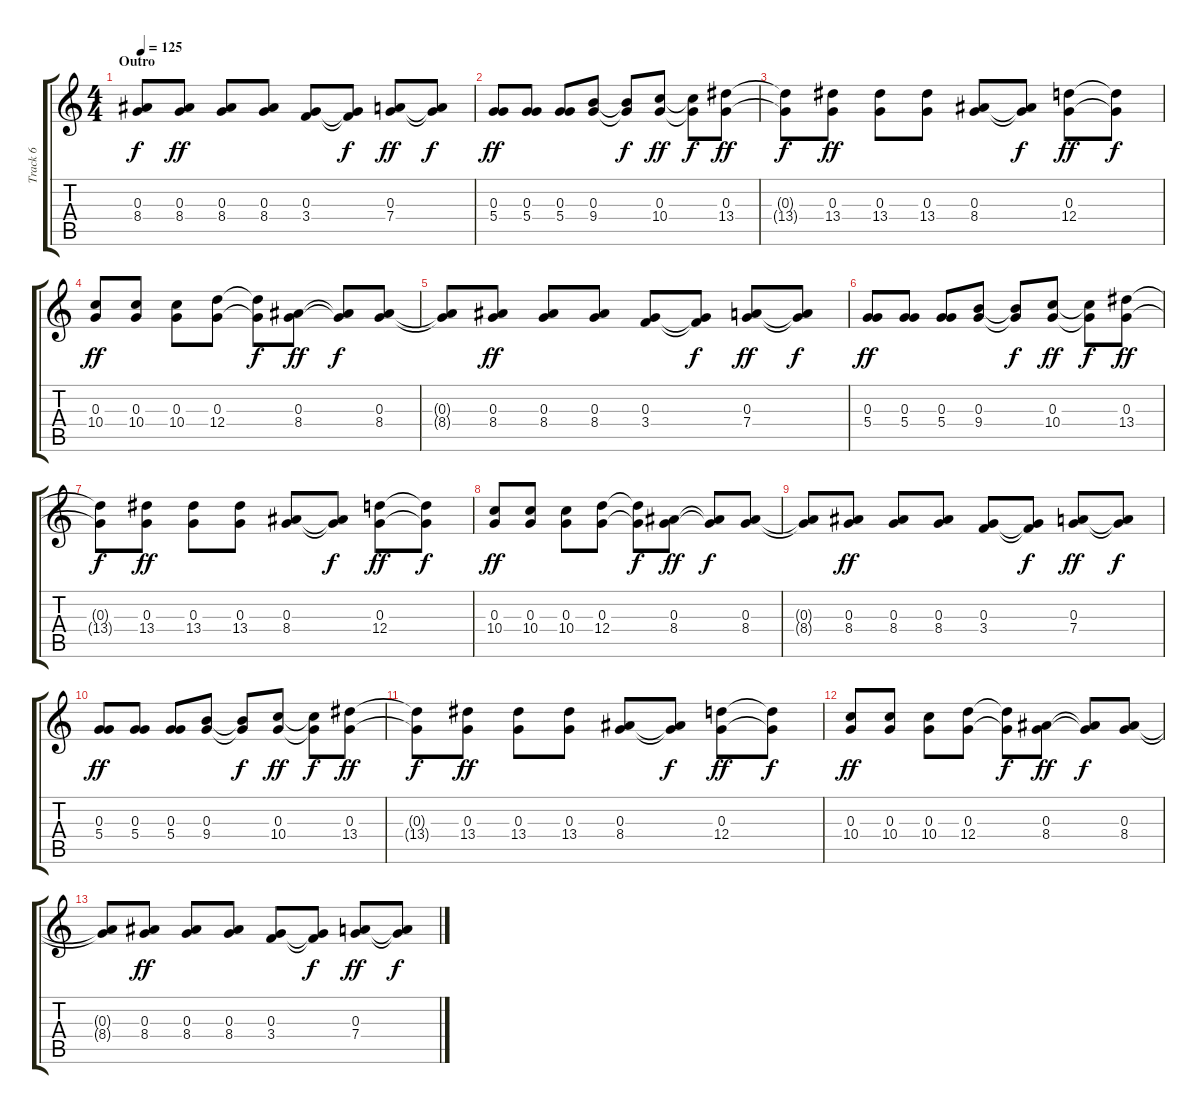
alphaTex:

\track ("Track 6" "Track 6") {instrument distortionguitar}
\staff {score tabs}
\tuning (E4 B3 G3 D3 A2 E2) {hide}
\ts (4 4)
\section ("" "Outro")
\tempo 125
\clef g2
\ks c
(0.3 8.4).8{dy f balance 8} (0.3 8.4).8{dy ff} (0.3 8.4).8 (0.3 8.4).8 (0.3 3.4).8 (0.3{t} 3.4{t}).8{dy f} (0.3 7.4).8{dy ff} (0.3{t} 7.4{t}).8{dy f} |
(0.3 5.4).8{dy ff} (0.3 5.4).8 (0.3 5.4).8 (0.3 9.4).8 (0.3{t} 9.4{t}).8{dy f} (0.3 10.4).8{dy ff} (0.3{t} 10.4{t}).8{dy f} (0.3 13.4).8{dy ff} |
(0.3{t} 13.4{t}).8{dy f} (0.3 13.4).8{dy ff} (0.3 13.4).8 (0.3 13.4).8 (0.3 8.4).8 (0.3{t} 8.4{t}).8{dy f} (0.3 12.4).8{dy ff} (0.3{t} 12.4{t}).8{dy f} |
(0.3 10.4).8{dy ff} (0.3 10.4).8 (0.3 10.4).8 (0.3 12.4).8 (0.3{t} 12.4{t}).8{dy f} (0.3 8.4).8{dy ff} (0.3{t} 8.4{t}).8{dy f} (0.3 8.4).8 |
(0.3{t} 8.4{t}).8 (0.3 8.4).8{dy ff} (0.3 8.4).8 (0.3 8.4).8 (0.3 3.4).8 (0.3{t} 3.4{t}).8{dy f} (0.3 7.4).8{dy ff} (0.3{t} 7.4{t}).8{dy f} |
(0.3 5.4).8{dy ff} (0.3 5.4).8 (0.3 5.4).8 (0.3 9.4).8 (0.3{t} 9.4{t}).8{dy f} (0.3 10.4).8{dy ff} (0.3{t} 10.4{t}).8{dy f} (0.3 13.4).8{dy ff} |
(0.3{t} 13.4{t}).8{dy f} (0.3 13.4).8{dy ff} (0.3 13.4).8 (0.3 13.4).8 (0.3 8.4).8 (0.3{t} 8.4{t}).8{dy f} (0.3 12.4).8{dy ff} (0.3{t} 12.4{t}).8{dy f} |
(0.3 10.4).8{dy ff} (0.3 10.4).8 (0.3 10.4).8 (0.3 12.4).8 (0.3{t} 12.4{t}).8{dy f} (0.3 8.4).8{dy ff} (0.3{t} 8.4{t}).8{dy f} (0.3 8.4).8 |
(0.3{t} 8.4{t}).8 (0.3 8.4).8{dy ff} (0.3 8.4).8 (0.3 8.4).8 (0.3 3.4).8 (0.3{t} 3.4{t}).8{dy f} (0.3 7.4).8{dy ff} (0.3{t} 7.4{t}).8{dy f} |
(0.3 5.4).8{dy ff} (0.3 5.4).8 (0.3 5.4).8 (0.3 9.4).8 (0.3{t} 9.4{t}).8{dy f} (0.3 10.4).8{dy ff} (0.3{t} 10.4{t}).8{dy f} (0.3 13.4).8{dy ff} |
(0.3{t} 13.4{t}).8{dy f} (0.3 13.4).8{dy ff} (0.3 13.4).8 (0.3 13.4).8 (0.3 8.4).8 (0.3{t} 8.4{t}).8{dy f} (0.3 12.4).8{dy ff} (0.3{t} 12.4{t}).8{dy f} |
(0.3 10.4).8{dy ff} (0.3 10.4).8 (0.3 10.4).8 (0.3 12.4).8 (0.3{t} 12.4{t}).8{dy f} (0.3 8.4).8{dy ff} (0.3{t} 8.4{t}).8{dy f} (0.3 8.4).8 |
(0.3{t} 8.4{t}).8 (0.3 8.4).8{dy ff} (0.3 8.4).8 (0.3 8.4).8 (0.3 3.4).8 (0.3{t} 3.4{t}).8{dy f} (0.3 7.4).8{dy ff} (0.3{t} 7.4{t}).8{dy f}
